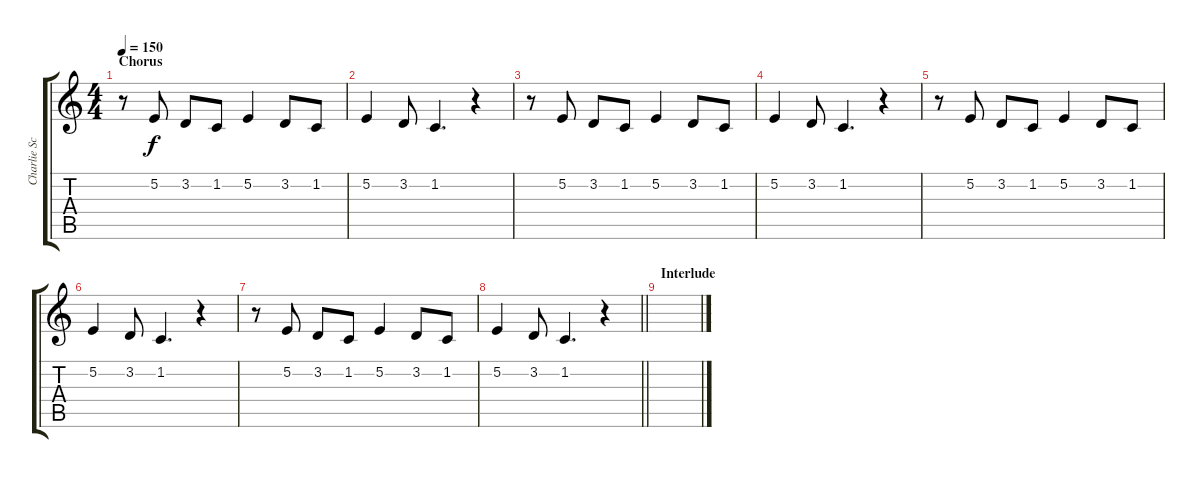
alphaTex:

\track ("Charlie Scene Vocals" "Charlie Sc") {instrument synthbrass1}
\staff {score tabs}
\tuning (E4 B3 G3 D3 A2 D2) {hide}
\ts (4 4)
\section ("" "Chorus")
\tempo 150
\clef g2
\ks c
r.8{dy f} 5.2.8 3.2.8 1.2.8 5.2.4 3.2.8 1.2.8 |
5.2.4 3.2.8 1.2.4{d} r.4 |
r.8 5.2.8 3.2.8 1.2.8 5.2.4 3.2.8 1.2.8 |
5.2.4 3.2.8 1.2.4{d} r.4 |
r.8 5.2.8 3.2.8 1.2.8 5.2.4 3.2.8 1.2.8 |
5.2.4 3.2.8 1.2.4{d} r.4 |
r.8 5.2.8 3.2.8 1.2.8 5.2.4 3.2.8 1.2.8 |
\barLineRight lightlight
5.2.4 3.2.8 1.2.4{d} r.4 |
\section ("" "Interlude")
